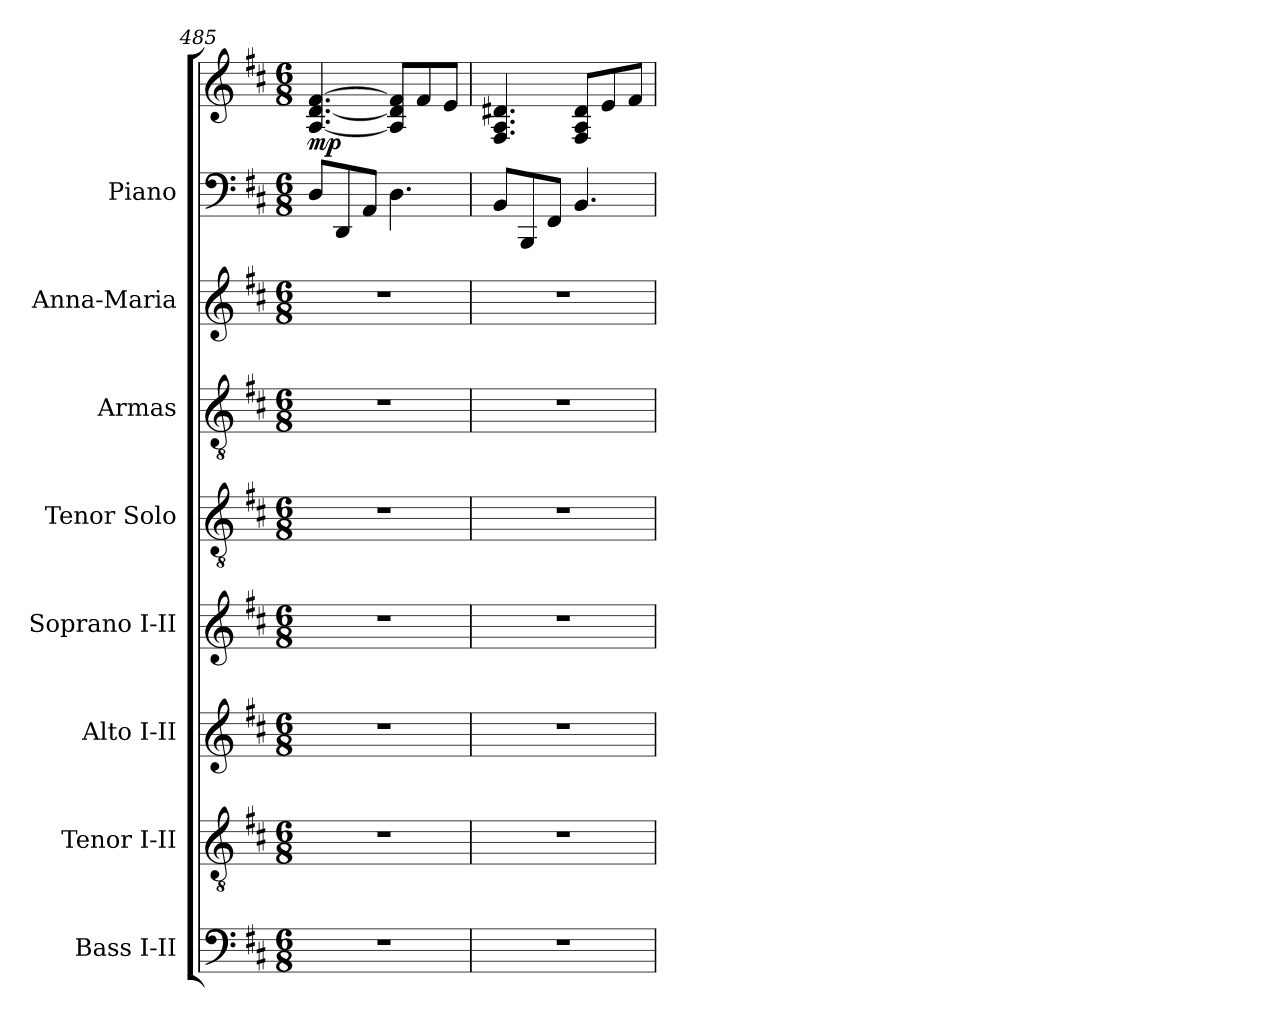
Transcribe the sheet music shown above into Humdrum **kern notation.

**kern	**kern	**kern	**kern	**kern	**kern	**kern	**kern	**kern	**dynam
*part8	*part7	*part6	*part5	*part4	*part3	*part2	*part1	*part1	*part1
*staff9	*staff8	*staff7	*staff6	*staff5	*staff4	*staff3	*staff2	*staff1	*staff1/2
*I"Bass I-II	*I"Tenor I-II	*I"Alto I-II	*I"Soprano I-II	*I"Tenor Solo	*I"Armas	*I"Anna-Maria	*I"Piano	*	*
*I'B.	*I'T.	*I'A.	*I'S.	*I'T. Solo	*I'Armas	*I'A-M	*I'Pno.	*	*
*clefF4	*clefGv2	*clefG2	*clefG2	*clefGv2	*clefGv2	*clefG2	*clefF4	*clefG2	*
*	*ITrd7c12	*	*	*ITrd7c12	*ITrd7c12	*	*	*	*
*k[f#c#]	*k[f#c#]	*k[f#c#]	*k[f#c#]	*k[f#c#]	*k[f#c#]	*k[f#c#]	*k[f#c#]	*k[f#c#]	*
*D:	*D:	*D:	*D:	*D:	*D:	*D:	*D:	*D:	*
*M6/8	*M6/8	*M6/8	*M6/8	*M6/8	*M6/8	*M6/8	*M6/8	*M6/8	*
*MM99	*MM99	*MM99	*MM99	*MM99	*MM99	*MM99	*MM99	*MM99	*
=485	=485	=485	=485	=485	=485	=485	=485	=485	=485
!LO:N:vis=1	!LO:N:vis=1	!LO:N:vis=1	!LO:N:vis=1	!LO:N:vis=1	!LO:N:vis=1	!LO:N:vis=1	!	!	!
2.r	2.r	2.r	2.r	2.r	2.r	2.r	8Di/L	[<4.Ai/ [<4.di [>4.f#i	mp
.	.	.	.	.	.	.	8DDi/	.	.
.	.	.	.	.	.	.	8AAi/J	.	.
.	.	.	.	.	.	.	4.Di\	8Ai/] 8di] 8f#i]L	.
.	.	.	.	.	.	.	.	8f#i/	.
.	.	.	.	.	.	.	.	8ei/J	.
=486	=486	=486	=486	=486	=486	=486	=486	=486	=486
!LO:N:vis=1	!LO:N:vis=1	!LO:N:vis=1	!LO:N:vis=1	!LO:N:vis=1	!LO:N:vis=1	!LO:N:vis=1	!	!	!
2.r	2.r	2.r	2.r	2.r	2.r	2.r	8BBi/L	4.F#i/ 4.Ai 4.d#Xi	.
.	.	.	.	.	.	.	8BBBi/	.	.
.	.	.	.	.	.	.	8FF#i/J	.	.
.	.	.	.	.	.	.	4.BBi/	8F#i/ 8Ai 8d#iL	.
.	.	.	.	.	.	.	.	8ei/	.
.	.	.	.	.	.	.	.	8f#i/J	.
=	=	=	=	=	=	=	=	=	=
*-	*-	*-	*-	*-	*-	*-	*-	*-	*-
